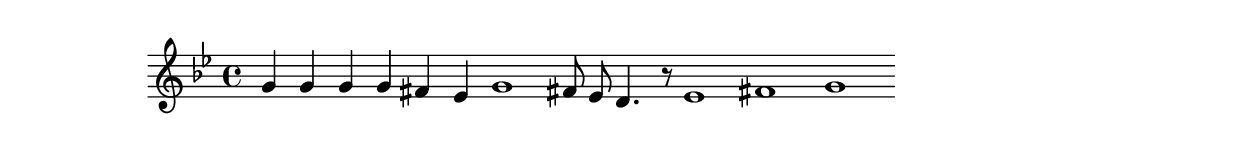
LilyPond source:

%% DO NOT EDIT this file manually; it is automatically
%% generated from LSR http://lsr.dsi.unimi.it
%% Make any changes in LSR itself, or in Documentation/snippets/new/ ,
%% and then run scripts/auxiliar/makelsr.py
%%
%% This file is in the public domain.
\version "2.14.0"

\header {
  lsrtags = "world-music"

%% Translation of GIT committish: 70f5f30161f7b804a681cd080274bfcdc9f4fe8c
  texidoces = "
Para las improvisaciones o @emph{taqasim} que son libres durante unos
momentos, se puede omitir la indicación de compás y se puede usar
@code{\\cadenzaOn}.  Podría ser necesario ajustar el estilo de
alteraciones accidentales, porque la ausencia de líneas divisorias
hará que la alteración aparezca una sola vez.  He aquí un ejemplo de
cómo podría ser el comienzo de una improvisación @emph{hijaz}:

"
doctitlees = "Improvisación de música árabe"


%% Translation of GIT committish: 0a868be38a775ecb1ef935b079000cebbc64de40
  texidocde = "
Bei Improvisation oder @emph{taqasim}, die zeitlich frei gespielt
werden, kann die Taktart ausgelassen werden und @code{\\cadenzaOn}
kann eingesetzt werden.  Es kann nötig sein, den Versetzungszeichenstil
anzupassen, weil sonst die Versetzungszeichen nur einmal ausgegeben
werden, da keine Taktlinien gesetzt sind.  Hier ein Beispiel, wie
der Beginn einer @emph{hijaz}-Improvisation aussehen könnte:

"

  doctitlede = "Arabische Improvisation"

  texidoc = "
For improvisations or taqasim which are temporarily free, the time
signature can be omitted and @code{\\cadenzaOn} can be used.  Adjusting
the accidental style might be required, since the absence of bar lines
will cause the accidental to be marked only once.  Here is an example
of what could be the start of a hijaz improvisation:

"
  doctitle = "Arabic improvisation"
} % begin verbatim

\include "arabic.ly"

\relative sol' {
  \key re \kurd
  #(set-accidental-style 'forget)
  \cadenzaOn
  sol4 sol sol sol fad mib sol1 fad8 mib re4. r8 mib1 fad sol
}
